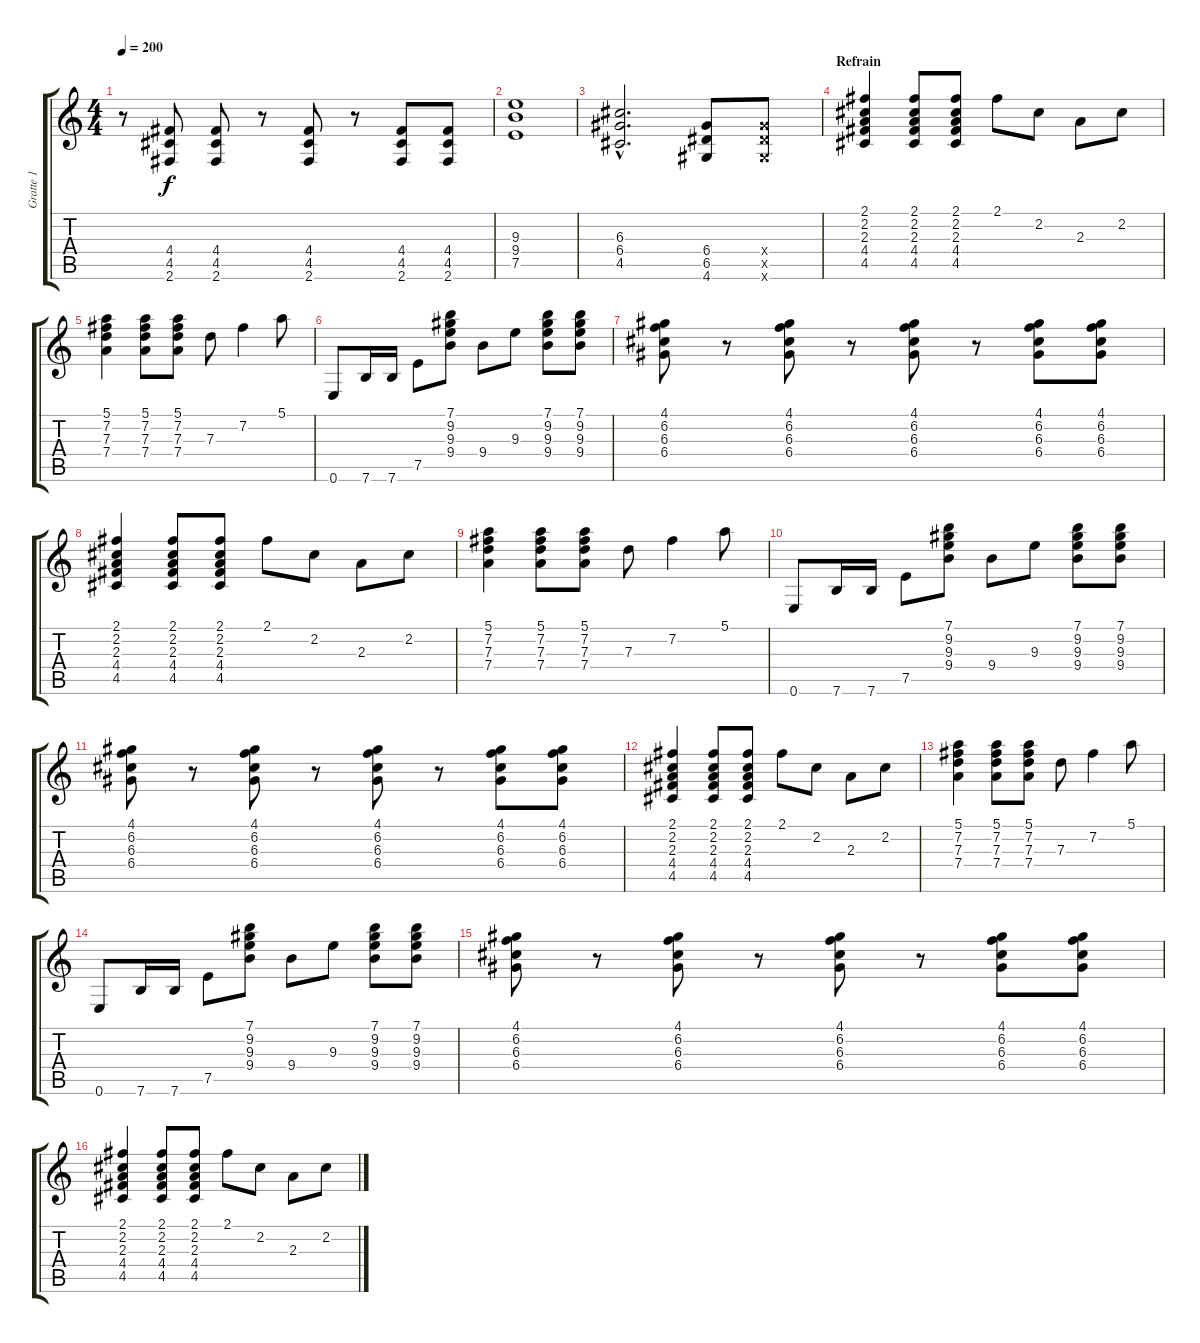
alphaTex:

\track ("Gratte 1" "Gratte 1") {instrument overdrivenguitar}
\staff {score tabs}
\tuning (E4 B3 G3 D3 A2 E2) {hide}
\ts (4 4)
\tempo 200
\clef g2
\ks c
r.8{dy f} (4.4 4.5 2.6).8 (4.4 4.5 2.6).8 r.8 (4.4 4.5 2.6).8 r.8 (4.4 4.5 2.6).8 (4.4 4.5 2.6).8 |
(9.3 9.4 7.5).1 |
(6.3{hac} 6.4{hac} 4.5{hac}).2{d} (6.4 6.5 4.6).8 (6.4{x} 6.5{x} 4.6{x}).8 |
\section ("" "Refrain")
(2.1 2.2 2.3 4.4 4.5).4{instrument electricguitarmuted} (2.1 2.2 2.3 4.4 4.5).8 (2.1 2.2 2.3 4.4 4.5).8 2.1.8 2.2.8 2.3.8 2.2.8 |
(5.1 7.2 7.3 7.4).4 (5.1 7.2 7.3 7.4).8 (5.1 7.2 7.3 7.4).8 7.3.8 7.2.4 5.1.8 |
0.6.8 7.6.16 7.6.16 7.5.8 (7.1 9.2 9.3 9.4).8 9.4.8 9.3.8 (7.1 9.2 9.3 9.4).8 (7.1 9.2 9.3 9.4).8 |
(4.1 6.2 6.3 6.4).8 r.8 (4.1 6.2 6.3 6.4).8 r.8 (4.1 6.2 6.3 6.4).8 r.8 (4.1 6.2 6.3 6.4).8 (4.1 6.2 6.3 6.4).8 |
(2.1 2.2 2.3 4.4 4.5).4 (2.1 2.2 2.3 4.4 4.5).8 (2.1 2.2 2.3 4.4 4.5).8 2.1.8 2.2.8 2.3.8 2.2.8 |
(5.1 7.2 7.3 7.4).4 (5.1 7.2 7.3 7.4).8 (5.1 7.2 7.3 7.4).8 7.3.8 7.2.4 5.1.8 |
0.6.8 7.6.16 7.6.16 7.5.8 (7.1 9.2 9.3 9.4).8 9.4.8 9.3.8 (7.1 9.2 9.3 9.4).8 (7.1 9.2 9.3 9.4).8 |
(4.1 6.2 6.3 6.4).8 r.8 (4.1 6.2 6.3 6.4).8 r.8 (4.1 6.2 6.3 6.4).8 r.8 (4.1 6.2 6.3 6.4).8 (4.1 6.2 6.3 6.4).8 |
(2.1 2.2 2.3 4.4 4.5).4{instrument electricguitarmuted} (2.1 2.2 2.3 4.4 4.5).8 (2.1 2.2 2.3 4.4 4.5).8 2.1.8 2.2.8 2.3.8 2.2.8 |
(5.1 7.2 7.3 7.4).4 (5.1 7.2 7.3 7.4).8 (5.1 7.2 7.3 7.4).8 7.3.8 7.2.4 5.1.8 |
0.6.8 7.6.16 7.6.16 7.5.8 (7.1 9.2 9.3 9.4).8 9.4.8 9.3.8 (7.1 9.2 9.3 9.4).8 (7.1 9.2 9.3 9.4).8 |
(4.1 6.2 6.3 6.4).8 r.8 (4.1 6.2 6.3 6.4).8 r.8 (4.1 6.2 6.3 6.4).8 r.8 (4.1 6.2 6.3 6.4).8 (4.1 6.2 6.3 6.4).8 |
(2.1 2.2 2.3 4.4 4.5).4 (2.1 2.2 2.3 4.4 4.5).8 (2.1 2.2 2.3 4.4 4.5).8 2.1.8 2.2.8 2.3.8 2.2.8
